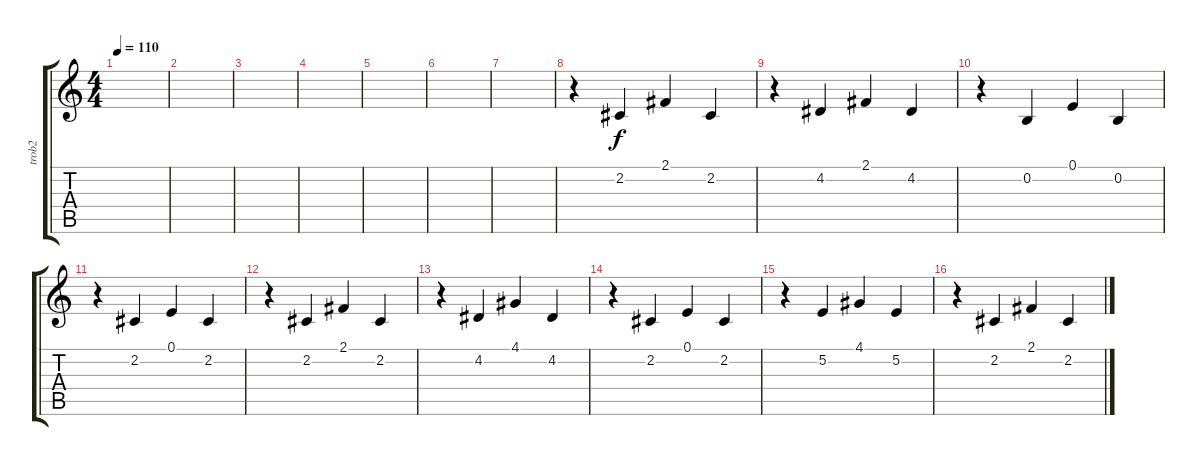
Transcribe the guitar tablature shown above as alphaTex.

\track ("trob2" "trob2") {instrument brasssection}
\staff {score tabs}
\tuning (E4 B3 G3 D3 A2 E2) {hide}
\ts (4 4)
\tempo 110
\clef g2
\ks c
|
|
|
|
|
|
|
r.4 2.2.4 2.1.4 2.2.4 |
r.4 4.2.4 2.1.4 4.2.4 |
r.4 0.2.4 0.1.4 0.2.4 |
r.4 2.2.4 0.1.4 2.2.4 |
r.4 2.2.4 2.1.4 2.2.4 |
r.4 4.2.4 4.1.4 4.2.4 |
r.4 2.2.4 0.1.4 2.2.4 |
r.4 5.2.4 4.1.4 5.2.4 |
r.4 2.2.4 2.1.4 2.2.4
